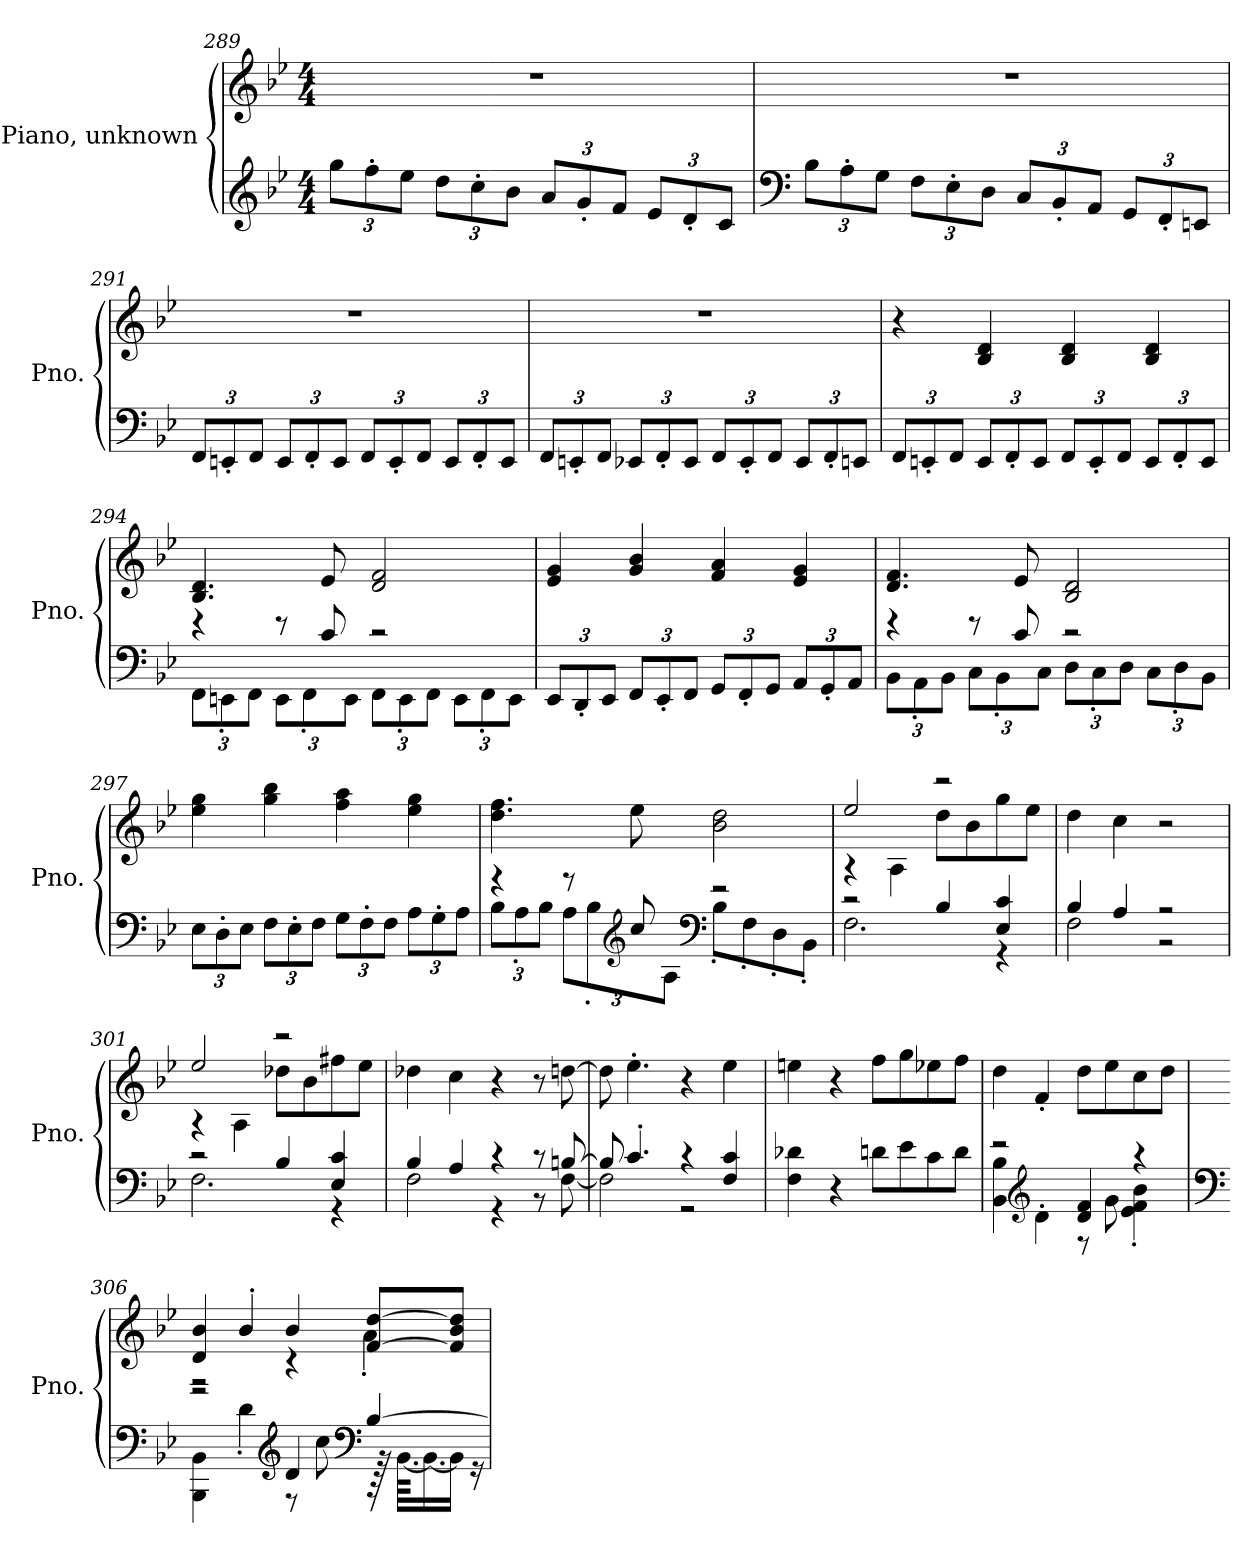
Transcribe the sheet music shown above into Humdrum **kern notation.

**kern	**kern
*part1	*part1
*staff2	*staff1
*I"Piano, unknown	*
*I'Pno.	*
*clefG2	*clefG2
*k[b-e-]	*k[b-e-]
*M4/4	*M4/4
*Xbrackettup	*
=289	=289
12gg\L	1r
12ff'\	.
12ee-\J	.
12dd\L	.
12cc'\	.
12b-\J	.
12a/L	.
12g'/	.
12f/J	.
12e-/L	.
12d'/	.
12c/J	.
!!LO:PB:g=z
=290	=290
*clefF4	*
12B-\L	1r
12A'\	.
12G\J	.
12F\L	.
12E-'\	.
12D\J	.
12C/L	.
12BB-'/	.
12AA/J	.
12GG/L	.
12FF'/	.
12EEn/J	.
=291	=291
12FF/L	1r
12EEn'/	.
12FF/J	.
12EE/L	.
12FF'/	.
12EE/J	.
12FF/L	.
12EE'/	.
12FF/J	.
12EE/L	.
12FF'/	.
12EE/J	.
=292	=292
12FF/L	1r
12EEn'/	.
12FF/J	.
12EE-X/L	.
12FF'/	.
12EE-/J	.
12FF/L	.
12EE-'/	.
12FF/J	.
12EE-/L	.
12FF'/	.
12EEn/J	.
!!LO:LB:g=z
=293	=293
12FF/L	4r
12EEn'/	.
12FF/J	.
12EE/L	4B-/ 4d/
12FF'/	.
12EE/J	.
12FF/L	4B-/ 4d/
12EE'/	.
12FF/J	.
12EE/L	4B-/ 4d/
12FF'/	.
12EE/J	.
=294	=294
*^	*
4r	12FF\L	4.B-/ 4.d/
.	12EEn'\	.
.	12FF\J	.
8r	12EE\L	.
.	12FF'\	.
8c/	.	8e-/
.	12EE\J	.
2r	12FF\L	2d/ 2f/
.	12EE'\	.
.	12FF\J	.
.	12EE\L	.
.	12FF'\	.
.	12EE\J	.
*v	*v	*
=295	=295
12EE-/L	4e-/ 4g/
12DD'/	.
12EE-/J	.
12FF/L	4g/ 4b-/
12EE-'/	.
12FF/J	.
12GG/L	4f/ 4a/
12FF'/	.
12GG/J	.
12AA/L	4e-/ 4g/
12GG'/	.
12AA/J	.
!!LO:LB:g=z
=296	=296
*^	*
4r	12BB-\L	4.d/ 4.f/
.	12AA'\	.
.	12BB-\J	.
8r	12C\L	.
.	12BB-'\	.
8c/	.	8e-/
.	12C\J	.
2r	12D\L	2B-/ 2d/
.	12C'\	.
.	12D\J	.
.	12C\L	.
.	12D'\	.
.	12BB-\J	.
*v	*v	*
=297	=297
12E-\L	4ee-\ 4gg\
12D'\	.
12E-\J	.
12F\L	4gg\ 4bb-\
12E-'\	.
12F\J	.
12G\L	4ff\ 4aa\
12F'\	.
12F\J	.
12A\L	4ee-\ 4gg\
12G'\	.
12A\J	.
=298	=298
*^	*
4r	12B-\L	4.dd\ 4.ff\
.	12A'\	.
.	12B-\J	.
8r	12A\L	.
.	12B-'\	.
*clefG2	*	*
8cc/	.	8ee-\
.	12A\J	.
*clefF4	*	*
2r	8B-'\L	2b-\ 2dd\
.	8F'\	.
.	8D'\	.
.	8BB-'\J	.
!!LO:LB:g=z
=299	=299	=299
*	*	*^
2r	2.F\	2ee-/	4r
.	.	.	4A\
4B-/	.	2r	8dd\L
.	.	.	8b-\
4E-/ 4c/	4r	.	8gg\
.	.	.	8ee-\J
*	*	*v	*v
=300	=300	=300
4B-/	2F\	4dd\
4A/	.	4cc\
2r	2r	2r
=301	=301	=301
*	*	*^
2r	2.F\	2ee-/	4r
.	.	.	4A\
4B-/	.	2r	8dd-X\L
.	.	.	8b-\
4E-/ 4c/	4r	.	8ff#X\
.	.	.	8ee-\J
*	*	*v	*v
=302	=302	=302
4B-/	2F\	4dd-X\
4A/	.	4cc\
4r	4r	4r
8r	8r	8r
[8Bn/	[8F\	[8ddn\
=303	=303	=303
8B/]	2F\]	8dd\]
4.c'/	.	4.ee-'\
4r	2r	4r
4F/ 4c/	.	4ee-\
*v	*v	*
=304	=304
4F\ 4d-X\	4een\
4r	4r
8dn\L	8ff\L
8e-\	8gg\
8c\	8ee-X\
8d\J	8ff\J
!!LO:LB:g=z
=305	=305
*^	*
2r	4BB-\ 4B-\	4dd\
*clefG2	*	*
.	4d'\	4f'/
4d/ 4f/	8r	8dd\L
.	8g\	8ee-\
4r	4e-\' 4f\' 4b-\'	8cc\
.	.	8dd\J
=306	=306	=306
*clefF4	*	*
*	*	*^
2r	4BBB-\ 4BB-\	4d/ 4b-/	2r
.	4d'\	4b-'/	.
*clefG2	*	*	*
4d/	8r	4b-/	4r
.	8cc\	.	.
*clefF4	*	*	*
[4B-/	128r	[8f/ [8dd/L	4a'\
.	[64.BB-\KKLL	.	.
.	16.BB-\_	.	.
.	16BB-\JJ]	8f/] 8b-/ 8dd/]J	.
.	16r	.	.
*v	*v	*	*
*	*v	*v
=	=
*-	*-
